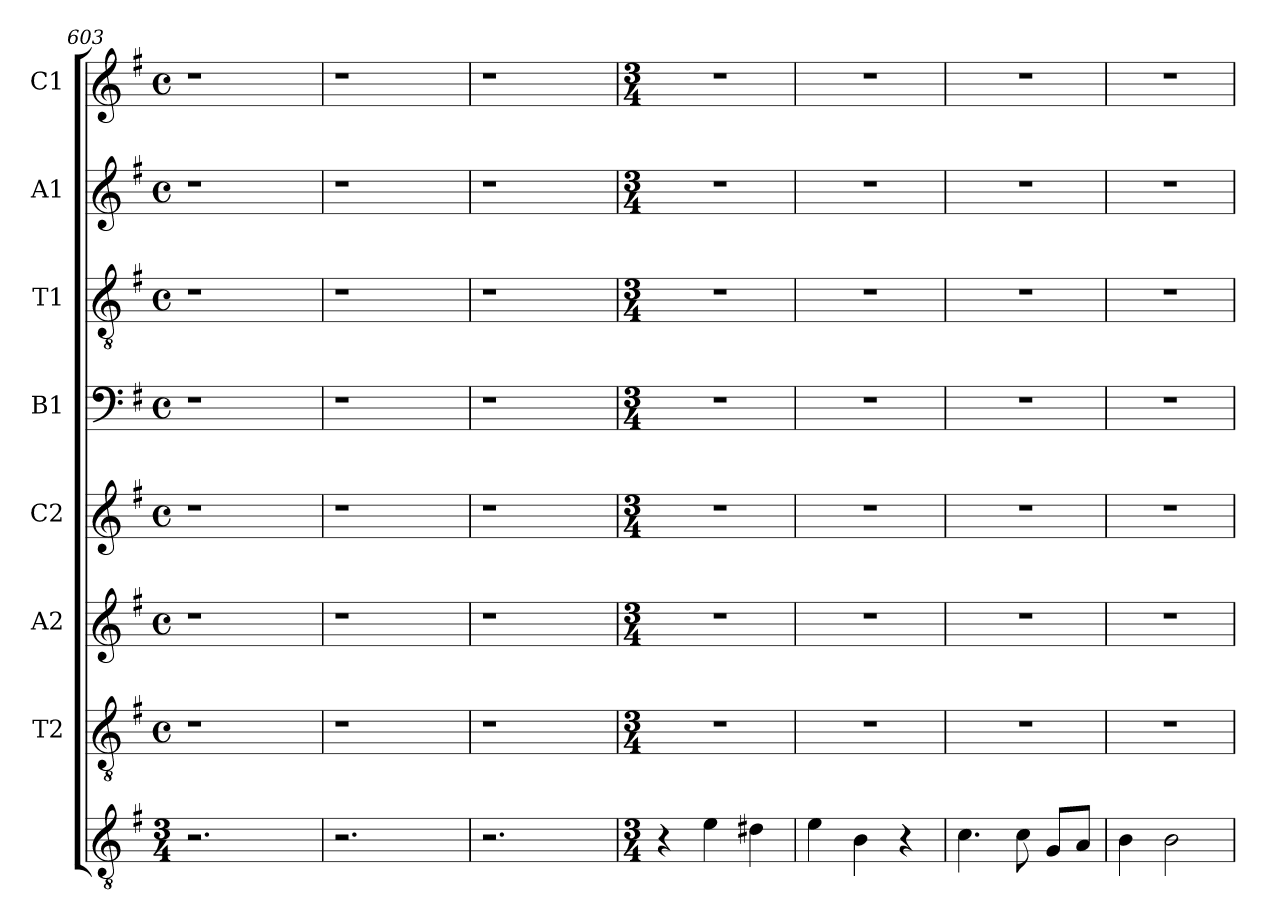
**kern	**kern	**kern	**kern	**kern	**kern	**kern	**kern
*part8	*part7	*part6	*part5	*part4	*part3	*part2	*part1
*staff8	*staff7	*staff6	*staff5	*staff4	*staff3	*staff2	*staff1
*	*I"T2	*I"A2	*I"C2	*I"B1	*I"T1	*I"A1	*I"C1
*	*I'T2	*I'A2	*I'C2	*I'B1	*I'T1	*I'A1	*I'C1
*clefGv2	*clefGv2	*clefG2	*clefG2	*clefF4	*clefGv2	*clefG2	*clefG2
*k[f#]	*k[f#]	*k[f#]	*k[f#]	*k[f#]	*k[f#]	*k[f#]	*k[f#]
*G:	*G:	*G:	*G:	*G:	*G:	*G:	*G:
*M3/4	*M4/4	*M4/4	*M4/4	*M4/4	*M4/4	*M4/4	*M4/4
*	*met(c)	*met(c)	*met(c)	*met(c)	*met(c)	*met(c)	*met(c)
=603	=603	=603	=603	=603	=603	=603	=603
2.r	1r	1r	1r	1r	1r	1r	1r
4ryy	.	.	.	.	.	.	.
=604	=604	=604	=604	=604	=604	=604	=604
2.r	1r	1r	1r	1r	1r	1r	1r
4ryy	.	.	.	.	.	.	.
=605	=605	=605	=605	=605	=605	=605	=605
2.r	1r	1r	1r	1r	1r	1r	1r
4ryy	.	.	.	.	.	.	.
!!LO:LB:g=z
=606	=606	=606	=606	=606	=606	=606	=606
*M3/4	*M3/4	*M3/4	*M3/4	*M3/4	*M3/4	*M3/4	*M3/4
4r	2.r	2.r	2.r	2.r	2.r	2.r	2.r
4e\	.	.	.	.	.	.	.
4d#X\	.	.	.	.	.	.	.
=607	=607	=607	=607	=607	=607	=607	=607
4e\	2.r	2.r	2.r	2.r	2.r	2.r	2.r
4B\	.	.	.	.	.	.	.
4r	.	.	.	.	.	.	.
=608	=608	=608	=608	=608	=608	=608	=608
4.c\	2.r	2.r	2.r	2.r	2.r	2.r	2.r
8c\	.	.	.	.	.	.	.
8G/L	.	.	.	.	.	.	.
8A/J	.	.	.	.	.	.	.
=609	=609	=609	=609	=609	=609	=609	=609
4B\	2.r	2.r	2.r	2.r	2.r	2.r	2.r
2B\	.	.	.	.	.	.	.
=	=	=	=	=	=	=	=
*-	*-	*-	*-	*-	*-	*-	*-
